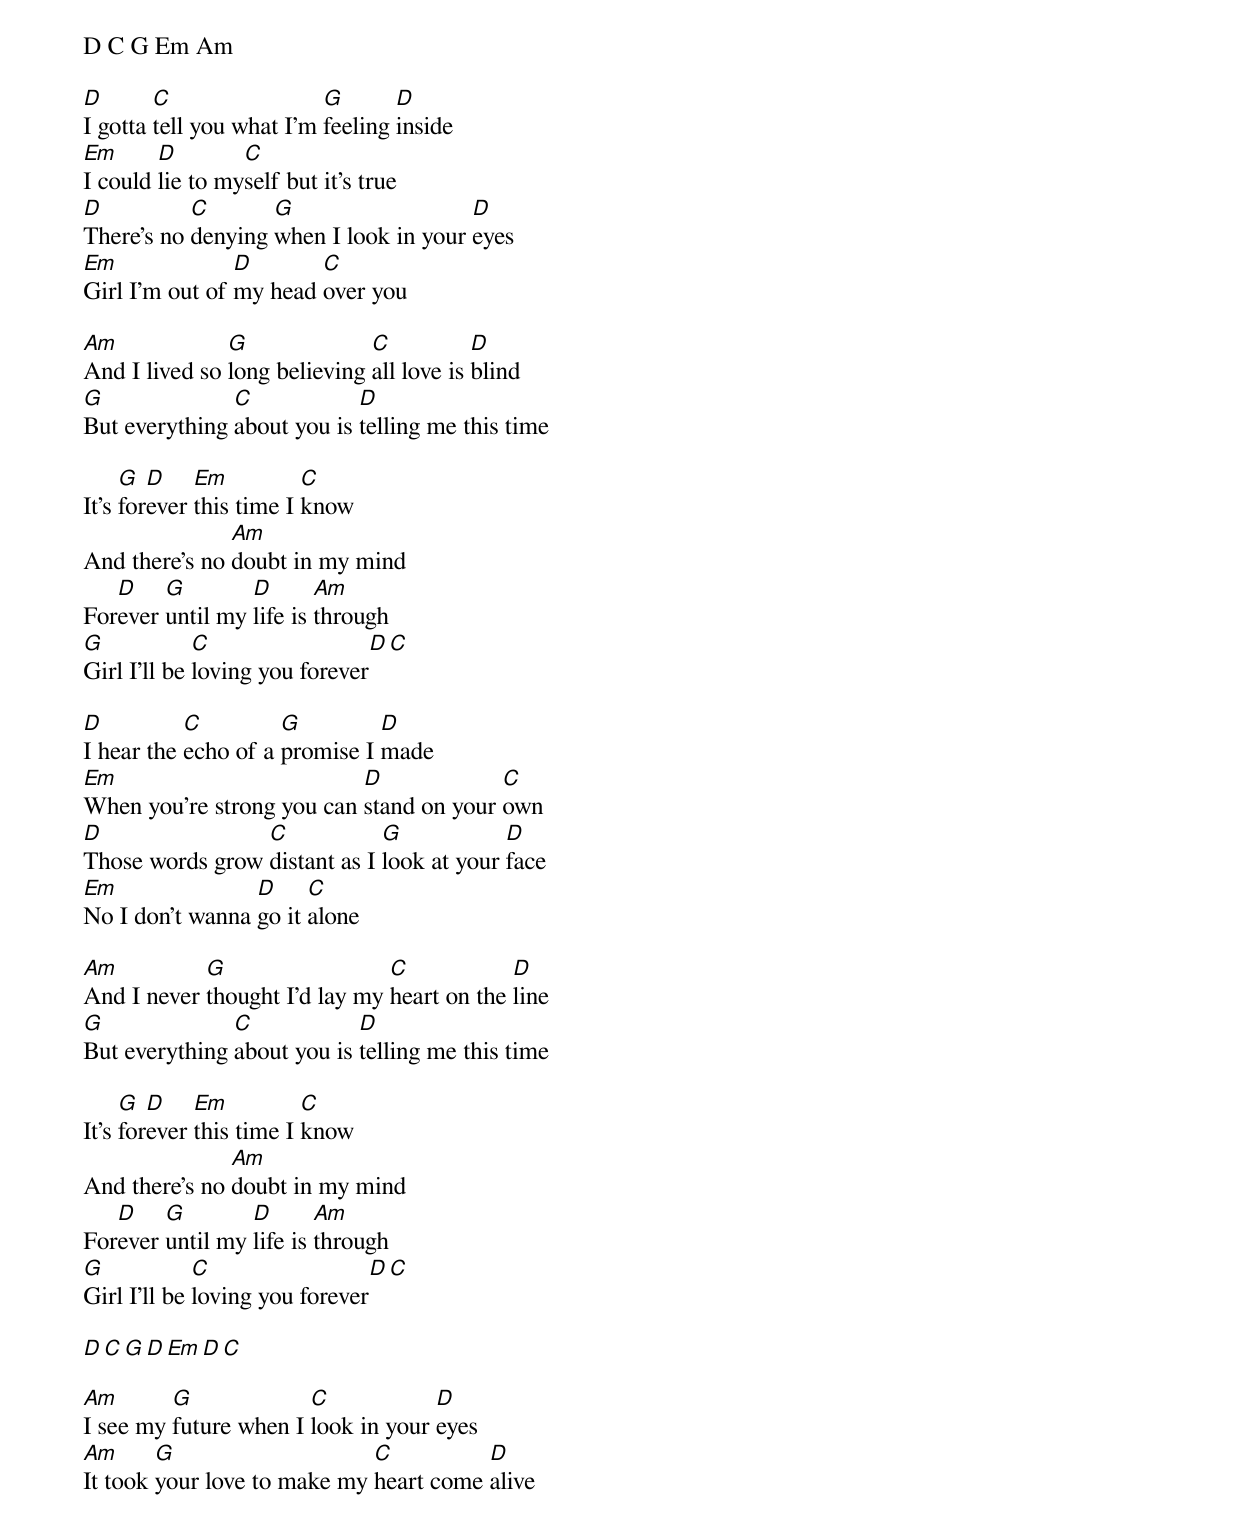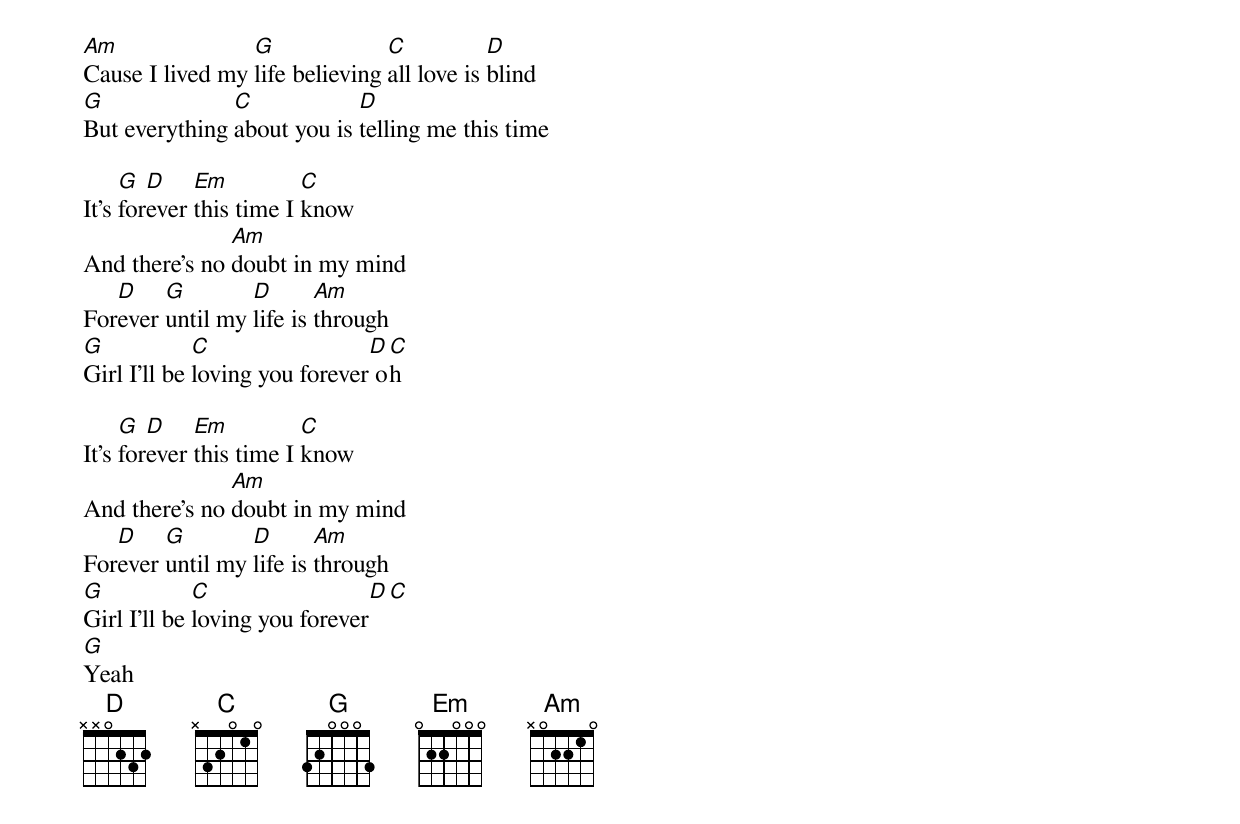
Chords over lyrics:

D C G Em Am

D       C                 G       D
I gotta tell you what I'm feeling inside
Em      D        C
I could lie to myself but it's true
D          C       G                   D
There's no denying when I look in your eyes
Em              D       C
Girl I'm out of my head over you

Am             G              C           D
And I lived so long believing all love is blind
G              C            D
But everything about you is telling me this time

     G  D    Em          C
It's forever this time I know
               Am
And there's no doubt in my mind
   D    G        D       Am
Forever until my life is through
G            C                 D C
Girl I'll be loving you forever

D          C         G         D
I hear the echo of a promise I made
Em                         D             C
When you're strong you can stand on your own
D                C            G            D
Those words grow distant as I look at your face
Em               D     C
No I don't wanna go it alone

Am          G                  C            D
And I never thought I'd lay my heart on the line
G              C            D
But everything about you is telling me this time

     G  D    Em          C
It's forever this time I know
               Am
And there's no doubt in my mind
   D    G        D       Am
Forever until my life is through
G            C                 D C
Girl I'll be loving you forever

D C G D Em D C

Am       G             C            D
I see my future when I look in your eyes
Am      G                    C          D
It took your love to make my heart come alive
Am               G              C           D
Cause I lived my life believing all love is blind
G              C            D
But everything about you is telling me this time

     G  D    Em          C
It's forever this time I know
               Am
And there's no doubt in my mind
   D    G        D       Am
Forever until my life is through
G            C                 D C
Girl I'll be loving you forever oh

     G  D    Em          C
It's forever this time I know
               Am
And there's no doubt in my mind
   D    G        D       Am
Forever until my life is through
G            C                 D C
Girl I'll be loving you forever
G
Yeah
